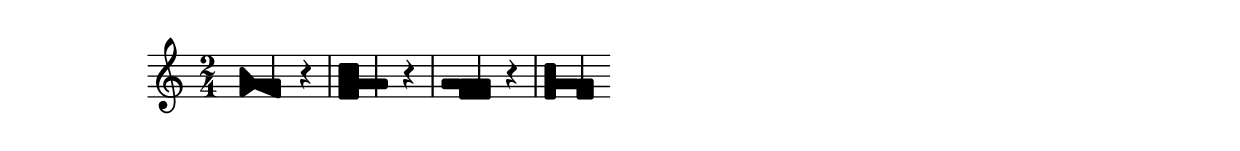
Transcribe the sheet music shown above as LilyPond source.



\version "2.11.51"
\header {
  texidoc = "Clusters behave well across line breaks."
}

\layout { ragged-right = ##t }

fragment = \relative c' {
  <e d'>4
  <g a>4 
  <e a>4
}

<<
  \time 2/4 
  \new Staff {
    \override ClusterSpanner #'style = #'ramp
    \makeClusters \fragment
    r4
    \override ClusterSpanner #'style = #'leftsided-stairs
    \makeClusters \fragment
    r4
    \override ClusterSpanner #'style = #'rightsided-stairs
    \makeClusters \fragment
    r4
    \override ClusterSpanner #'style = #'centered-stairs
    \makeClusters \fragment
    }
  
>>


